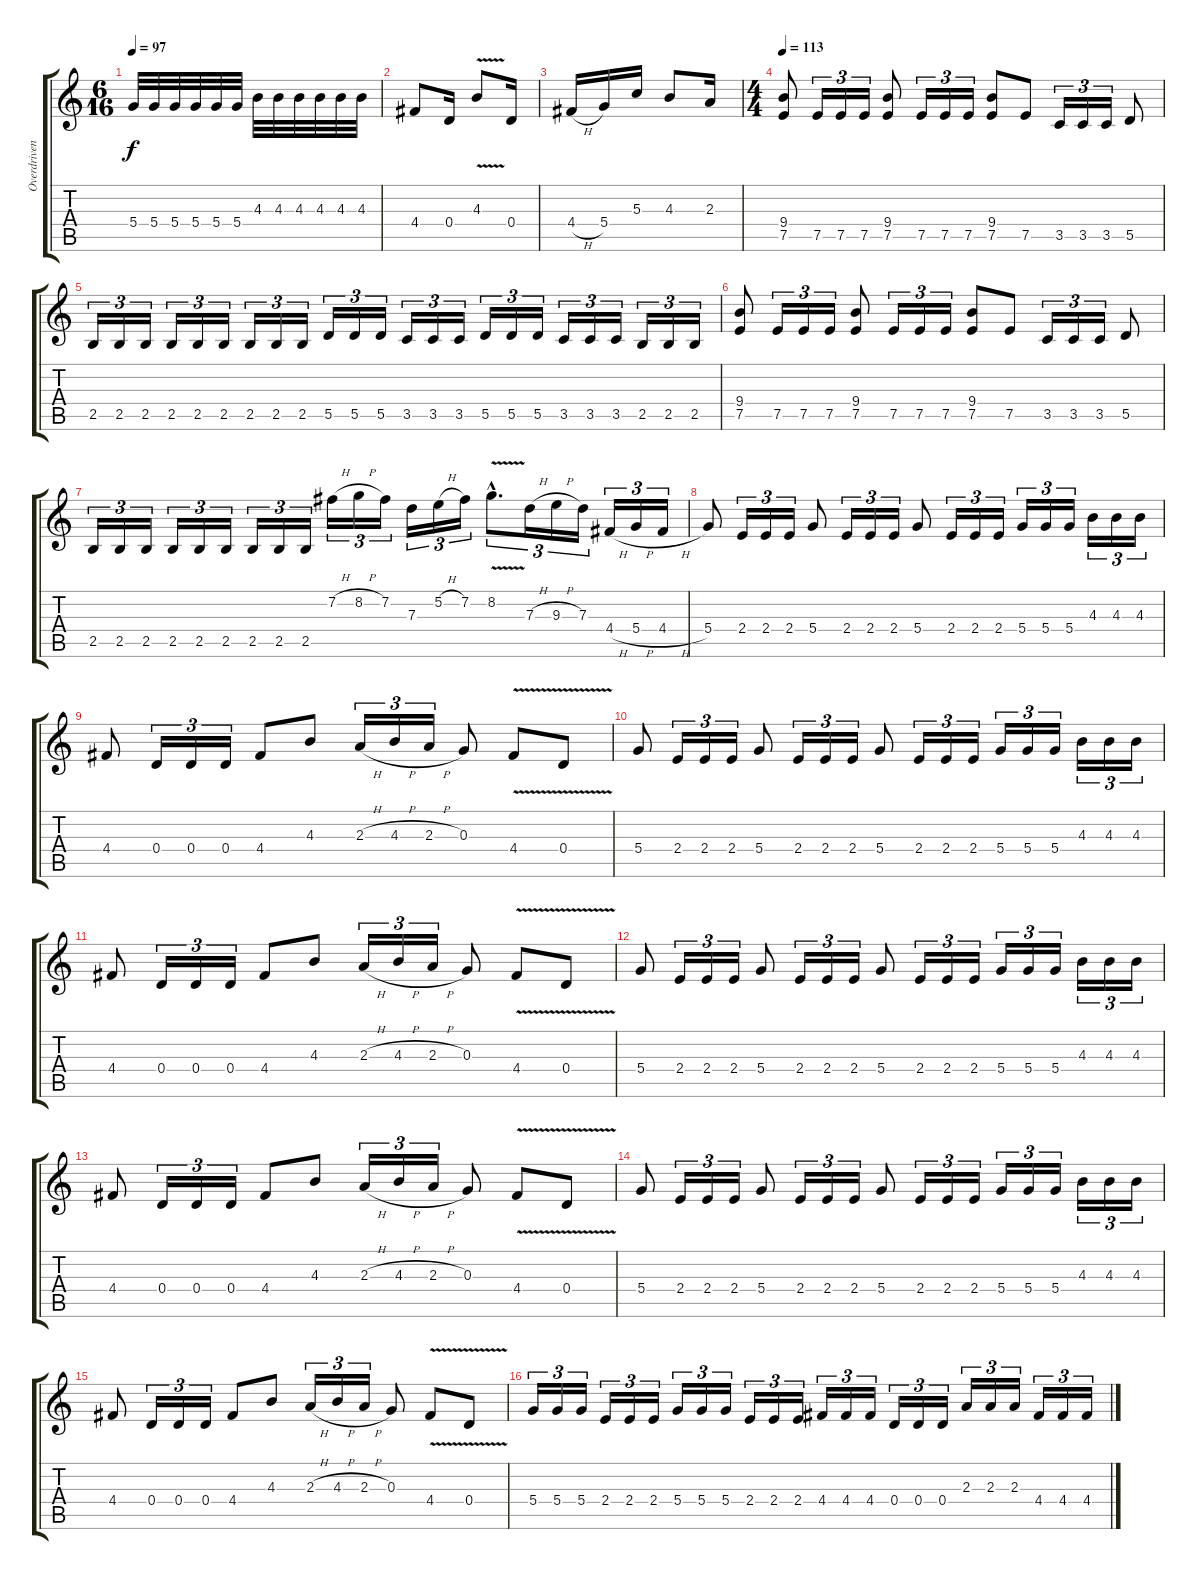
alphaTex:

\track ("Overdriven Guitar 2" "Overdriven") {instrument overdrivenguitar}
\staff {score tabs}
\tuning (E4 B3 G3 D3 A2 E2) {hide}
\ts (6 16)
\tempo 97
\clef g2
\ks c
5.4.32{dy f} 5.4.32 5.4.32 5.4.32 5.4.32 5.4.32 4.3.32 4.3.32 4.3.32 4.3.32 4.3.32 4.3.32 |
4.4.8 0.4.16 4.3{v}.8 0.4.16 |
4.4{h}.16 5.4.16 5.3.16 4.3.8 2.3.16 |
\ts (4 4)
\tempo 113
(9.4 7.5).8 7.5.16{tu (3 2)} 7.5.16{tu (3 2)} 7.5.16{tu (3 2)} (9.4 7.5).8 7.5.16{tu (3 2)} 7.5.16{tu (3 2)} 7.5.16{tu (3 2)} (9.4 7.5).8 7.5.8 3.5.16{tu (3 2)} 3.5.16{tu (3 2)} 3.5.16{tu (3 2)} 5.5.8 |
2.5.16{tu (3 2)} 2.5.16{tu (3 2)} 2.5.16{tu (3 2)} 2.5.16{tu (3 2)} 2.5.16{tu (3 2)} 2.5.16{tu (3 2)} 2.5.16{tu (3 2)} 2.5.16{tu (3 2)} 2.5.16{tu (3 2)} 5.5.16{tu (3 2)} 5.5.16{tu (3 2)} 5.5.16{tu (3 2)} 3.5.16{tu (3 2)} 3.5.16{tu (3 2)} 3.5.16{tu (3 2)} 5.5.16{tu (3 2)} 5.5.16{tu (3 2)} 5.5.16{tu (3 2)} 3.5.16{tu (3 2)} 3.5.16{tu (3 2)} 3.5.16{tu (3 2)} 2.5.16{tu (3 2)} 2.5.16{tu (3 2)} 2.5.16{tu (3 2)} |
(9.4 7.5).8 7.5.16{tu (3 2)} 7.5.16{tu (3 2)} 7.5.16{tu (3 2)} (9.4 7.5).8 7.5.16{tu (3 2)} 7.5.16{tu (3 2)} 7.5.16{tu (3 2)} (9.4 7.5).8 7.5.8 3.5.16{tu (3 2)} 3.5.16{tu (3 2)} 3.5.16{tu (3 2)} 5.5.8 |
2.5.16{tu (3 2)} 2.5.16{tu (3 2)} 2.5.16{tu (3 2)} 2.5.16{tu (3 2)} 2.5.16{tu (3 2)} 2.5.16{tu (3 2)} 2.5.16{tu (3 2)} 2.5.16{tu (3 2)} 2.5.16{tu (3 2)} 7.2{h}.16{tu (3 2)} 8.2{h}.16{tu (3 2)} 7.2.16{tu (3 2)} 7.3.16{tu (3 2)} 5.2{h}.16{tu (3 2)} 7.2.16{tu (3 2)} 8.2{v hac}.8{d tu (3 2)} 7.3{h}.16{tu (3 2)} 9.3{h}.16{tu (3 2)} 7.3.16{tu (3 2)} 4.4{h}.16{tu (3 2)} 5.4{h}.16{tu (3 2)} 4.4{h}.16{tu (3 2)} |
5.4.8 2.4.16{tu (3 2)} 2.4.16{tu (3 2)} 2.4.16{tu (3 2)} 5.4.8 2.4.16{tu (3 2)} 2.4.16{tu (3 2)} 2.4.16{tu (3 2)} 5.4.8 2.4.16{tu (3 2)} 2.4.16{tu (3 2)} 2.4.16{tu (3 2)} 5.4.16{tu (3 2)} 5.4.16{tu (3 2)} 5.4.16{tu (3 2)} 4.3.16{tu (3 2)} 4.3.16{tu (3 2)} 4.3.16{tu (3 2)} |
4.4.8 0.4.16{tu (3 2)} 0.4.16{tu (3 2)} 0.4.16{tu (3 2)} 4.4.8 4.3.8 2.3{h}.16{tu (3 2)} 4.3{h}.16{tu (3 2)} 2.3{h}.16{tu (3 2)} 0.3.8 4.4{v}.8 0.4{v}.8 |
5.4.8 2.4.16{tu (3 2)} 2.4.16{tu (3 2)} 2.4.16{tu (3 2)} 5.4.8 2.4.16{tu (3 2)} 2.4.16{tu (3 2)} 2.4.16{tu (3 2)} 5.4.8 2.4.16{tu (3 2)} 2.4.16{tu (3 2)} 2.4.16{tu (3 2)} 5.4.16{tu (3 2)} 5.4.16{tu (3 2)} 5.4.16{tu (3 2)} 4.3.16{tu (3 2)} 4.3.16{tu (3 2)} 4.3.16{tu (3 2)} |
4.4.8 0.4.16{tu (3 2)} 0.4.16{tu (3 2)} 0.4.16{tu (3 2)} 4.4.8 4.3.8 2.3{h}.16{tu (3 2)} 4.3{h}.16{tu (3 2)} 2.3{h}.16{tu (3 2)} 0.3.8 4.4{v}.8 0.4{v}.8 |
5.4.8 2.4.16{tu (3 2)} 2.4.16{tu (3 2)} 2.4.16{tu (3 2)} 5.4.8 2.4.16{tu (3 2)} 2.4.16{tu (3 2)} 2.4.16{tu (3 2)} 5.4.8 2.4.16{tu (3 2)} 2.4.16{tu (3 2)} 2.4.16{tu (3 2)} 5.4.16{tu (3 2)} 5.4.16{tu (3 2)} 5.4.16{tu (3 2)} 4.3.16{tu (3 2)} 4.3.16{tu (3 2)} 4.3.16{tu (3 2)} |
4.4.8 0.4.16{tu (3 2)} 0.4.16{tu (3 2)} 0.4.16{tu (3 2)} 4.4.8 4.3.8 2.3{h}.16{tu (3 2)} 4.3{h}.16{tu (3 2)} 2.3{h}.16{tu (3 2)} 0.3.8 4.4{v}.8 0.4{v}.8 |
5.4.8 2.4.16{tu (3 2)} 2.4.16{tu (3 2)} 2.4.16{tu (3 2)} 5.4.8 2.4.16{tu (3 2)} 2.4.16{tu (3 2)} 2.4.16{tu (3 2)} 5.4.8 2.4.16{tu (3 2)} 2.4.16{tu (3 2)} 2.4.16{tu (3 2)} 5.4.16{tu (3 2)} 5.4.16{tu (3 2)} 5.4.16{tu (3 2)} 4.3.16{tu (3 2)} 4.3.16{tu (3 2)} 4.3.16{tu (3 2)} |
4.4.8 0.4.16{tu (3 2)} 0.4.16{tu (3 2)} 0.4.16{tu (3 2)} 4.4.8 4.3.8 2.3{h}.16{tu (3 2)} 4.3{h}.16{tu (3 2)} 2.3{h}.16{tu (3 2)} 0.3.8 4.4{v}.8 0.4{v}.8 |
5.4.16{tu (3 2)} 5.4.16{tu (3 2)} 5.4.16{tu (3 2)} 2.4.16{tu (3 2)} 2.4.16{tu (3 2)} 2.4.16{tu (3 2)} 5.4.16{tu (3 2)} 5.4.16{tu (3 2)} 5.4.16{tu (3 2)} 2.4.16{tu (3 2)} 2.4.16{tu (3 2)} 2.4.16{tu (3 2)} 4.4.16{tu (3 2)} 4.4.16{tu (3 2)} 4.4.16{tu (3 2)} 0.4.16{tu (3 2)} 0.4.16{tu (3 2)} 0.4.16{tu (3 2)} 2.3.16{tu (3 2)} 2.3.16{tu (3 2)} 2.3.16{tu (3 2)} 4.4.16{tu (3 2)} 4.4.16{tu (3 2)} 4.4.16{tu (3 2)}
